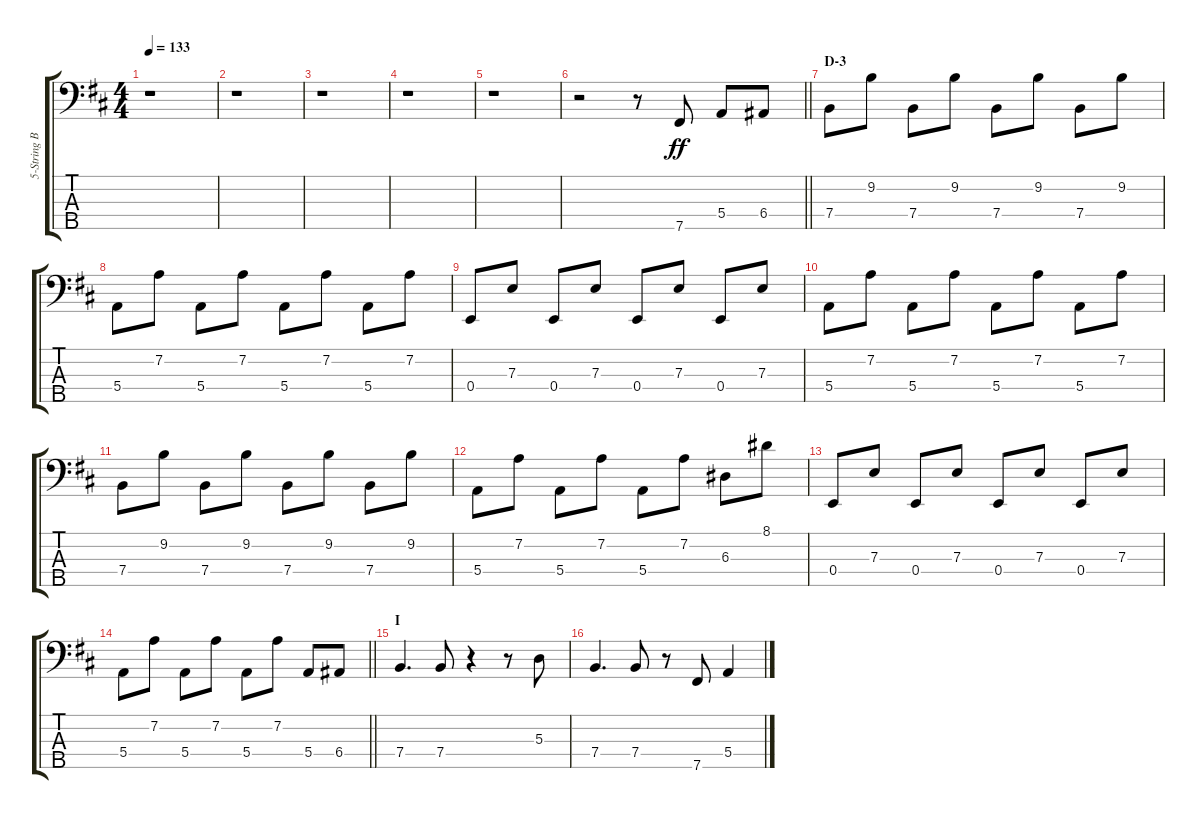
\track ("5-String Bass" "5-String B") {instrument electricbasspick}
\staff {score tabs}
\tuning (G2 D2 A1 E1 B0) {hide}
\ts (4 4)
\tempo 133
\clef f4
\ks d
r.1{dy ff} |
r.1 |
r.1 |
r.1 |
r.1 |
\barLineRight lightlight
r.2 r.8 7.5.8 5.4.8 6.4.8 |
\section ("" "D-3")
7.4.8 9.2.8 7.4.8 9.2.8 7.4.8 9.2.8 7.4.8 9.2.8 |
5.4.8 7.2.8 5.4.8 7.2.8 5.4.8 7.2.8 5.4.8 7.2.8 |
0.4.8 7.3.8 0.4.8 7.3.8 0.4.8 7.3.8 0.4.8 7.3.8 |
5.4.8 7.2.8 5.4.8 7.2.8 5.4.8 7.2.8 5.4.8 7.2.8 |
7.4.8 9.2.8 7.4.8 9.2.8 7.4.8 9.2.8 7.4.8 9.2.8 |
5.4.8 7.2.8 5.4.8 7.2.8 5.4.8 7.2.8 6.3.8 8.1.8 |
0.4.8 7.3.8 0.4.8 7.3.8 0.4.8 7.3.8 0.4.8 7.3.8 |
\barLineRight lightlight
5.4.8 7.2.8 5.4.8 7.2.8 5.4.8 7.2.8 5.4.8 6.4.8 |
\section ("" "I")
7.4.4{d} 7.4.8 r.4 r.8 5.3.8 |
7.4.4{d} 7.4.8 r.8 7.5.8 5.4.4
